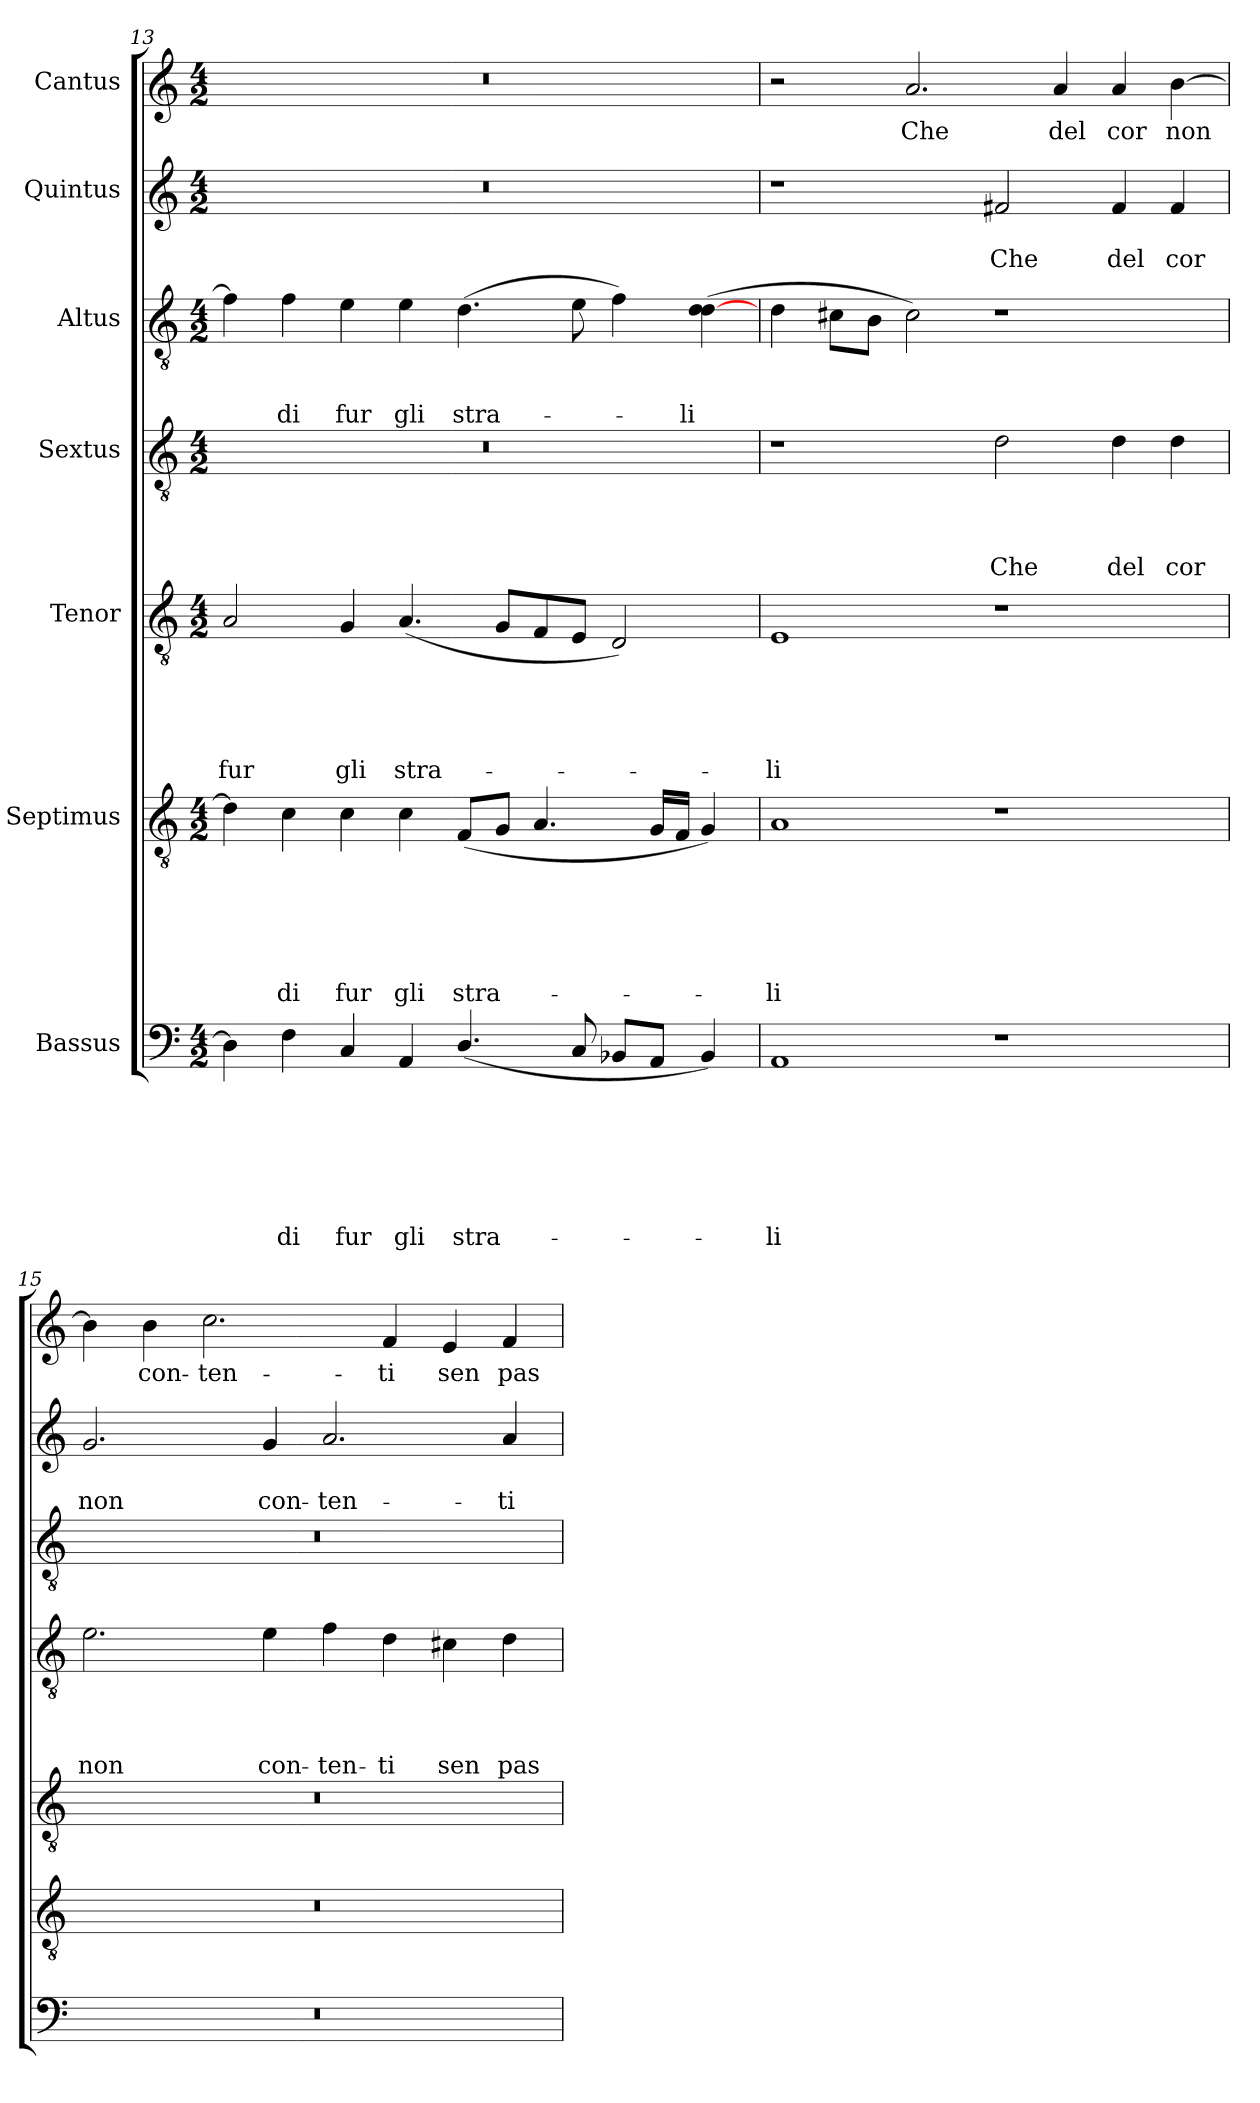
**kern	**text	**text	**text	**text	**text	**text	**text	**kern	**text	**text	**text	**text	**text	**text	**kern	**text	**text	**text	**text	**text	**kern	**text	**text	**text	**text	**kern	**text	**text	**text	**kern	**text	**text	**kern	**text
*part7	*part7	*part7	*part7	*part7	*part7	*part7	*part7	*part6	*part6	*part6	*part6	*part6	*part6	*part6	*part5	*part5	*part5	*part5	*part5	*part5	*part4	*part4	*part4	*part4	*part4	*part3	*part3	*part3	*part3	*part2	*part2	*part2	*part1	*part1
*staff7	*staff7	*staff7	*staff7	*staff7	*staff7	*staff7	*staff7	*staff6	*staff6	*staff6	*staff6	*staff6	*staff6	*staff6	*staff5	*staff5	*staff5	*staff5	*staff5	*staff5	*staff4	*staff4	*staff4	*staff4	*staff4	*staff3	*staff3	*staff3	*staff3	*staff2	*staff2	*staff2	*staff1	*staff1
*I"Bassus	*	*	*	*	*	*	*	*I"Septimus	*	*	*	*	*	*	*I"Tenor	*	*	*	*	*	*I"Sextus	*	*	*	*	*I"Altus	*	*	*	*I"Quintus	*	*	*I"Cantus	*
*clefF4	*	*	*	*	*	*	*	*clefGv2	*	*	*	*	*	*	*clefGv2	*	*	*	*	*	*clefGv2	*	*	*	*	*clefGv2	*	*	*	*clefG2	*	*	*clefG2	*
*k[]	*	*	*	*	*	*	*	*k[]	*	*	*	*	*	*	*k[]	*	*	*	*	*	*k[]	*	*	*	*	*k[]	*	*	*	*k[]	*	*	*k[]	*
*C:	*	*	*	*	*	*	*	*C:	*	*	*	*	*	*	*C:	*	*	*	*	*	*C:	*	*	*	*	*C:	*	*	*	*C:	*	*	*C:	*
*M4/2	*	*	*	*	*	*	*	*M4/2	*	*	*	*	*	*	*M4/2	*	*	*	*	*	*M4/2	*	*	*	*	*M4/2	*	*	*	*M4/2	*	*	*M4/2	*
=13	=13	=13	=13	=13	=13	=13	=13	=13	=13	=13	=13	=13	=13	=13	=13	=13	=13	=13	=13	=13	=13	=13	=13	=13	=13	=13	=13	=13	=13	=13	=13	=13	=13	=13
!	!	!	!	!	!	!	!	!	!	!	!	!	!	!	!	!	!	!	!	!LO:LY:b	!	!	!	!	!	!	!	!	!	!	!	!	!	!
4D\]	.	.	.	.	.	.	.	4d\]	.	.	.	.	.	.	2A/	.	.	.	.	fur	0r	.	.	.	.	4f\]	.	.	.	0r	.	.	0r	.
!	!	!	!	!	!	!	!LO:LY:b	!	!	!	!	!	!	!LO:LY:b	!	!	!	!	!	!	!	!	!	!	!	!	!	!	!LO:LY:b	!	!	!	!	!
4F\	.	.	.	.	.	.	-di	4c\	.	.	.	.	.	-di	.	.	.	.	.	.	.	.	.	.	.	4f\	.	.	-di	.	.	.	.	.
!	!	!	!	!	!	!	!LO:LY:b	!	!	!	!	!	!	!LO:LY:b	!	!	!	!	!	!LO:LY:b	!	!	!	!	!	!	!	!	!LO:LY:b	!	!	!	!	!
4C/	.	.	.	.	.	.	fur	4c\	.	.	.	.	.	fur	4G/	.	.	.	.	gli	.	.	.	.	.	4e\	.	.	fur	.	.	.	.	.
!	!	!	!	!	!	!	!LO:LY:b	!	!	!	!	!	!	!LO:LY:b	!	!	!	!	!	!LO:LY:b	!	!	!	!	!	!	!	!	!LO:LY:b	!	!	!	!	!
4AA/	.	.	.	.	.	.	gli	4c\	.	.	.	.	.	gli	(<4.A/	.	.	.	.	stra-	.	.	.	.	.	4e\	.	.	gli	.	.	.	.	.
!	!	!	!	!	!	!	!LO:LY:b	!	!	!	!	!	!	!LO:LY:b	!	!	!	!	!	!	!	!	!	!	!	!	!	!	!LO:LY:b	!	!	!	!	!
(<4.D/	.	.	.	.	.	.	stra-	(<8F/L	.	.	.	.	.	stra-	.	.	.	.	.	.	.	.	.	.	.	(>4.d\	.	.	stra-	.	.	.	.	.
.	.	.	.	.	.	.	.	8G/J	.	.	.	.	.	.	8G/L	.	.	.	.	.	.	.	.	.	.	.	.	.	.	.	.	.	.	.
.	.	.	.	.	.	.	.	4.A/	.	.	.	.	.	.	8F/	.	.	.	.	.	.	.	.	.	.	.	.	.	.	.	.	.	.	.
8C/	.	.	.	.	.	.	.	.	.	.	.	.	.	.	8E/J	.	.	.	.	.	.	.	.	.	.	8e\	.	.	.	.	.	.	.	.
8BB-X/L	.	.	.	.	.	.	.	.	.	.	.	.	.	.	2D/)	.	.	.	.	.	.	.	.	.	.	4f\)	.	.	.	.	.	.	.	.
8AA/J	.	.	.	.	.	.	.	16G/LL	.	.	.	.	.	.	.	.	.	.	.	.	.	.	.	.	.	.	.	.	.	.	.	.	.	.
.	.	.	.	.	.	.	.	16F/JJ	.	.	.	.	.	.	.	.	.	.	.	.	.	.	.	.	.	.	.	.	.	.	.	.	.	.
!	!	!	!	!	!	!	!	!	!	!	!	!	!	!	!	!	!	!	!	!	!	!	!	!	!	!	!	!	!LO:LY:b	!	!	!	!	!
4BB-/)	.	.	.	.	.	.	.	4G/)	.	.	.	.	.	.	.	.	.	.	.	.	.	.	.	.	.	(>4d\ [>4d\	.	.	-li	.	.	.	.	.
=14	=14	=14	=14	=14	=14	=14	=14	=14	=14	=14	=14	=14	=14	=14	=14	=14	=14	=14	=14	=14	=14	=14	=14	=14	=14	=14	=14	=14	=14	=14	=14	=14	=14	=14
!	!	!	!	!	!	!	!LO:LY:b	!	!	!	!	!	!	!LO:LY:b	!	!	!	!	!	!LO:LY:b	!	!	!	!	!	!	!	!	!	!	!	!	!	!
1AA	.	.	.	.	.	.	-li	1A	.	.	.	.	.	-li	1E	.	.	.	.	-li	1r	.	.	.	.	4d\	.	.	.	1r	.	.	2r	.
.	.	.	.	.	.	.	.	.	.	.	.	.	.	.	.	.	.	.	.	.	.	.	.	.	.	8c#X\L	.	.	.	.	.	.	.	.
.	.	.	.	.	.	.	.	.	.	.	.	.	.	.	.	.	.	.	.	.	.	.	.	.	.	8B\J	.	.	.	.	.	.	.	.
!	!	!	!	!	!	!	!	!	!	!	!	!	!	!	!	!	!	!	!	!	!	!	!	!	!	!	!	!	!	!	!	!	!	!LO:LY:b
.	.	.	.	.	.	.	.	.	.	.	.	.	.	.	.	.	.	.	.	.	.	.	.	.	.	2c#\)	.	.	.	.	.	.	2.a/	Che
!	!	!	!	!	!	!	!	!	!	!	!	!	!	!	!	!	!	!	!	!	!	!	!	!	!LO:LY:b	!	!	!	!	!	!	!LO:LY:b	!	!
1r	.	.	.	.	.	.	.	1r	.	.	.	.	.	.	1r	.	.	.	.	.	2d\	.	.	.	Che	1r	.	.	.	2f#X/	.	Che	.	.
!	!	!	!	!	!	!	!	!	!	!	!	!	!	!	!	!	!	!	!	!	!	!	!	!	!	!	!	!	!	!	!	!	!	!LO:LY:b
.	.	.	.	.	.	.	.	.	.	.	.	.	.	.	.	.	.	.	.	.	.	.	.	.	.	.	.	.	.	.	.	.	4a/	del
!	!	!	!	!	!	!	!	!	!	!	!	!	!	!	!	!	!	!	!	!	!	!	!	!	!LO:LY:b	!	!	!	!	!	!	!LO:LY:b	!	!LO:LY:b
.	.	.	.	.	.	.	.	.	.	.	.	.	.	.	.	.	.	.	.	.	4d\	.	.	.	del	.	.	.	.	4f#/	.	del	4a/	cor
!	!	!	!	!	!	!	!	!	!	!	!	!	!	!	!	!	!	!	!	!	!	!	!	!	!LO:LY:b	!	!	!	!	!	!	!LO:LY:b	!	!LO:LY:b
.	.	.	.	.	.	.	.	.	.	.	.	.	.	.	.	.	.	.	.	.	4d\	.	.	.	cor	.	.	.	.	4f#/	.	cor	[<4b\	non
!!LO:PB:g=z
=15	=15	=15	=15	=15	=15	=15	=15	=15	=15	=15	=15	=15	=15	=15	=15	=15	=15	=15	=15	=15	=15	=15	=15	=15	=15	=15	=15	=15	=15	=15	=15	=15	=15	=15
!	!	!	!	!	!	!	!	!	!	!	!	!	!	!	!	!	!	!	!	!	!	!	!	!	!LO:LY:b	!	!	!	!	!	!	!LO:LY:b	!	!
0r	.	.	.	.	.	.	.	0r	.	.	.	.	.	.	0r	.	.	.	.	.	2.e\	.	.	.	non	0r	.	.	.	2.g/	.	non	4b\]	.
!	!	!	!	!	!	!	!	!	!	!	!	!	!	!	!	!	!	!	!	!	!	!	!	!	!	!	!	!	!	!	!	!	!	!LO:LY:b
.	.	.	.	.	.	.	.	.	.	.	.	.	.	.	.	.	.	.	.	.	.	.	.	.	.	.	.	.	.	.	.	.	4b\	con-
!	!	!	!	!	!	!	!	!	!	!	!	!	!	!	!	!	!	!	!	!	!	!	!	!	!	!	!	!	!	!	!	!	!	!LO:LY:b
.	.	.	.	.	.	.	.	.	.	.	.	.	.	.	.	.	.	.	.	.	.	.	.	.	.	.	.	.	.	.	.	.	2.cc\	-ten-
!	!	!	!	!	!	!	!	!	!	!	!	!	!	!	!	!	!	!	!	!	!	!	!	!	!LO:LY:b	!	!	!	!	!	!	!LO:LY:b	!	!
.	.	.	.	.	.	.	.	.	.	.	.	.	.	.	.	.	.	.	.	.	4e\	.	.	.	con-	.	.	.	.	4g/	.	con-	.	.
!	!	!	!	!	!	!	!	!	!	!	!	!	!	!	!	!	!	!	!	!	!	!	!	!	!LO:LY:b	!	!	!	!	!	!	!LO:LY:b	!	!
.	.	.	.	.	.	.	.	.	.	.	.	.	.	.	.	.	.	.	.	.	4f\	.	.	.	-ten-	.	.	.	.	2.a/	.	-ten-	.	.
!	!	!	!	!	!	!	!	!	!	!	!	!	!	!	!	!	!	!	!	!	!	!	!	!	!LO:LY:b	!	!	!	!	!	!	!	!	!LO:LY:b
.	.	.	.	.	.	.	.	.	.	.	.	.	.	.	.	.	.	.	.	.	4d\	.	.	.	-ti	.	.	.	.	.	.	.	4f/	-ti
!	!	!	!	!	!	!	!	!	!	!	!	!	!	!	!	!	!	!	!	!	!	!	!	!	!LO:LY:b	!	!	!	!	!	!	!	!	!LO:LY:b
.	.	.	.	.	.	.	.	.	.	.	.	.	.	.	.	.	.	.	.	.	4c#X\	.	.	.	sen	.	.	.	.	.	.	.	4e/	sen
!	!	!	!	!	!	!	!	!	!	!	!	!	!	!	!	!	!	!	!	!	!	!	!	!	!LO:LY:b	!	!	!	!	!	!	!LO:LY:b	!	!LO:LY:b
.	.	.	.	.	.	.	.	.	.	.	.	.	.	.	.	.	.	.	.	.	4d\	.	.	.	pas-	.	.	.	.	4a/	.	-ti	4f/	pas-
=	=	=	=	=	=	=	=	=	=	=	=	=	=	=	=	=	=	=	=	=	=	=	=	=	=	=	=	=	=	=	=	=	=	=
*-	*-	*-	*-	*-	*-	*-	*-	*-	*-	*-	*-	*-	*-	*-	*-	*-	*-	*-	*-	*-	*-	*-	*-	*-	*-	*-	*-	*-	*-	*-	*-	*-	*-	*-
